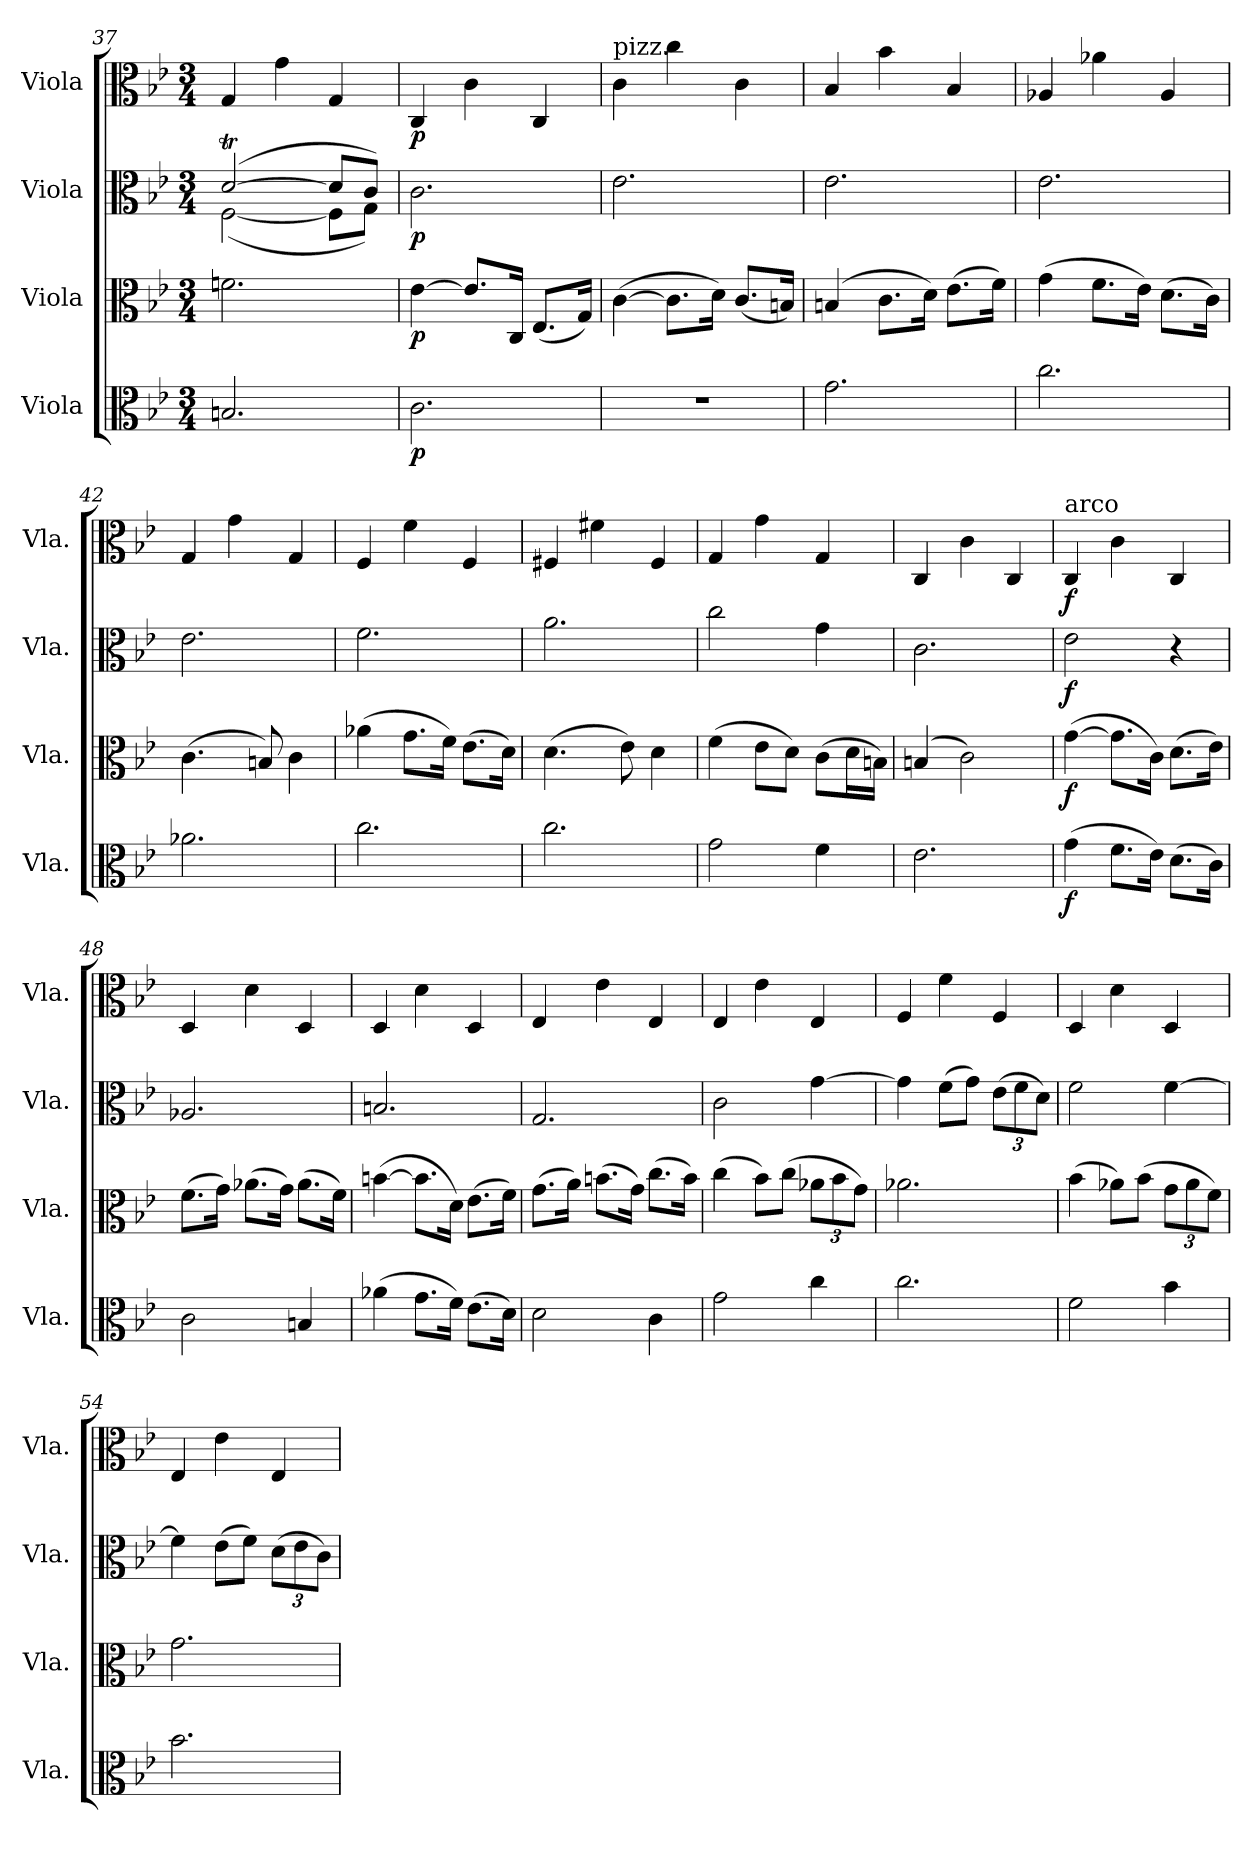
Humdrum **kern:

**kern	**dynam	**kern	**dynam	**kern	**dynam	**kern	**dynam
*part4	*part4	*part3	*part3	*part2	*part2	*part1	*part1
*staff4	*staff4	*staff3	*staff3	*staff2	*staff2	*staff1	*staff1
*I"Viola	*	*I"Viola	*	*I"Viola	*	*I"Viola	*
*I'Vla.	*	*I'Vla.	*	*I'Vla.	*	*I'Vla.	*
*clefC3	*	*clefC3	*	*clefC3	*	*clefC3	*
*k[b-e-]	*	*k[b-e-]	*	*k[b-e-]	*	*k[b-e-]	*
*M3/4	*	*M3/4	*	*M3/4	*	*M3/4	*
=37	=37	=37	=37	=37	=37	=37	=37
*	*	*	*	*^	*	*	*
2.Bn/	.	2.fn\	.	([2dt/	([2F\	.	4G/	.
.	.	.	.	.	.	.	4g\	.
.	.	.	.	8d/L]	8F\L]	.	4G/	.
.	.	.	.	8c/J)	8G\J)	.	.	.
=38	=38	=38	=38	=38	=38	=38	=38	=38
!	!LO:DY:b	!	!LO:DY:b	!	!	!LO:DY:b	!	!LO:DY:b
*	*	*	*	*v	*v	*	*	*
2.c\	p	[4e-\	p	2.c\	p	4C/	p
.	.	8.e-/L]	.	.	.	4c\	.
.	.	16C/Jk	.	.	.	.	.
.	.	(8.E-/L	.	.	.	4C/	.
.	.	16G/Jk)	.	.	.	.	.
!!LO:LB:g=z
=39	=39	=39	=39	=39	=39	=39	=39
!	!	!	!	!	!	!LO:TX:a:t=pizz.	!
2.r	.	([4c\	.	2.e-\	.	4c\	.
.	.	8.c\L]	.	.	.	4cc\	.
.	.	16d\Jk)	.	.	.	.	.
.	.	(8.c/L	.	.	.	4c\	.
.	.	16Bn/Jk)	.	.	.	.	.
=40	=40	=40	=40	=40	=40	=40	=40
2.g\	.	(4Bn/	.	2.e-\	.	4B-/	.
.	.	8.c\L	.	.	.	4b-\	.
.	.	16d\Jk)	.	.	.	.	.
.	.	(8.e-\L	.	.	.	4B-/	.
.	.	16f\Jk)	.	.	.	.	.
=41	=41	=41	=41	=41	=41	=41	=41
2.cc\	.	(4g\	.	2.e-\	.	4A-X/	.
.	.	8.f\L	.	.	.	4a-X\	.
.	.	16e-\Jk)	.	.	.	.	.
.	.	(8.d\L	.	.	.	4A-/	.
.	.	16c\Jk)	.	.	.	.	.
=42	=42	=42	=42	=42	=42	=42	=42
2.a-X\	.	(4.c\	.	2.e-\	.	4G/	.
.	.	.	.	.	.	4g\	.
.	.	8Bn/)	.	.	.	.	.
.	.	4c\	.	.	.	4G/	.
=43	=43	=43	=43	=43	=43	=43	=43
2.cc\	.	(4a-X\	.	2.f\	.	4F/	.
.	.	8.g\L	.	.	.	4f\	.
.	.	16f\Jk)	.	.	.	.	.
.	.	(8.e-\L	.	.	.	4F/	.
.	.	16d\Jk)	.	.	.	.	.
=44	=44	=44	=44	=44	=44	=44	=44
2.cc\	.	(4.d\	.	2.a\	.	4F#X/	.
.	.	.	.	.	.	4f#X\	.
.	.	8e-\)	.	.	.	.	.
.	.	4d\	.	.	.	4F#/	.
!!LO:LB:g=z
=45	=45	=45	=45	=45	=45	=45	=45
2g\	.	(4f\	.	2cc\	.	4G/	.
.	.	8e-\L	.	.	.	4g\	.
.	.	8d\J)	.	.	.	.	.
4f\	.	(8c\L	.	4g\	.	4G/	.
.	.	16d\L	.	.	.	.	.
.	.	16Bn\JJ)	.	.	.	.	.
=46	=46	=46	=46	=46	=46	=46	=46
2.e-\	.	(4Bn/	.	2.c\	.	4C/	.
.	.	2c\)	.	.	.	4c\	.
.	.	.	.	.	.	4C/	.
=47	=47	=47	=47	=47	=47	=47	=47
!	!	!	!	!	!	!LO:TX:a:t=arco	!
!	!LO:DY:b	!	!LO:DY:b	!	!LO:DY:b	!	!LO:DY:b
(4g\	f	([4g\	f	2e-\	f	4C/	f
8.f\L	.	8.g\L]	.	.	.	4c\	.
16e-\Jk)	.	16c\Jk)	.	.	.	.	.
(8.d\L	.	(8.d\L	.	4r	.	4C/	.
16c\Jk)	.	16e-\Jk)	.	.	.	.	.
=48	=48	=48	=48	=48	=48	=48	=48
2c\	.	(8.f\L	.	2.A-X/	.	4D/	.
.	.	16g\Jk)	.	.	.	.	.
.	.	(8.a-X\L	.	.	.	4d\	.
.	.	16g\Jk)	.	.	.	.	.
4Bn/	.	(8.a-\L	.	.	.	4D/	.
.	.	16f\Jk)	.	.	.	.	.
=49	=49	=49	=49	=49	=49	=49	=49
(4a-X\	.	(>[4bn\	.	2.Bn/	.	4D/	.
8.g\L	.	8.b\L]	.	.	.	4d\	.
16f\Jk)	.	16d\Jk)	.	.	.	.	.
(8.e-\L	.	(8.e-\L	.	.	.	4D/	.
16d\Jk)	.	16f\Jk)	.	.	.	.	.
=50	=50	=50	=50	=50	=50	=50	=50
2d\	.	(8.g\L	.	2.G/	.	4E-/	.
.	.	16a\Jk)	.	.	.	.	.
.	.	(8.bn\L	.	.	.	4e-\	.
.	.	16g\Jk)	.	.	.	.	.
4c\	.	(8.cc\L	.	.	.	4E-/	.
.	.	16b\Jk)	.	.	.	.	.
!!LO:PB:g=z
=51	=51	=51	=51	=51	=51	=51	=51
2g\	.	(4cc\	.	2c\	.	4E-/	.
.	.	8b-\L)	.	.	.	4e-\	.
.	.	(8cc\J	.	.	.	.	.
*	*	*Xbrackettup	*	*	*	*	*
4cc\	.	12a-X\L	.	[4g\	.	4E-/	.
.	.	12b-\	.	.	.	.	.
.	.	12g\J)	.	.	.	.	.
=52	=52	=52	=52	=52	=52	=52	=52
2.cc\	.	2.a-X\	.	4g\]	.	4F/	.
.	.	.	.	(8f\L	.	4f\	.
.	.	.	.	8g\J)	.	.	.
*	*	*	*	*Xbrackettup	*	*	*
.	.	.	.	(12e-\L	.	4F/	.
.	.	.	.	12f\	.	.	.
.	.	.	.	12d\J)	.	.	.
=53	=53	=53	=53	=53	=53	=53	=53
2f\	.	(4b-\	.	2f\	.	4D/	.
.	.	8a-X\L)	.	.	.	4d\	.
.	.	(8b-\J	.	.	.	.	.
4b-\	.	12g\L	.	[4f\	.	4D/	.
.	.	12a-\	.	.	.	.	.
.	.	12f\J)	.	.	.	.	.
=54	=54	=54	=54	=54	=54	=54	=54
2.b-\	.	2.g\	.	4f\]	.	4E-/	.
.	.	.	.	(8e-\L	.	4e-\	.
.	.	.	.	8f\J)	.	.	.
.	.	.	.	(12d\L	.	4E-/	.
.	.	.	.	12e-\	.	.	.
.	.	.	.	12c\J)	.	.	.
=	=	=	=	=	=	=	=
*-	*-	*-	*-	*-	*-	*-	*-
